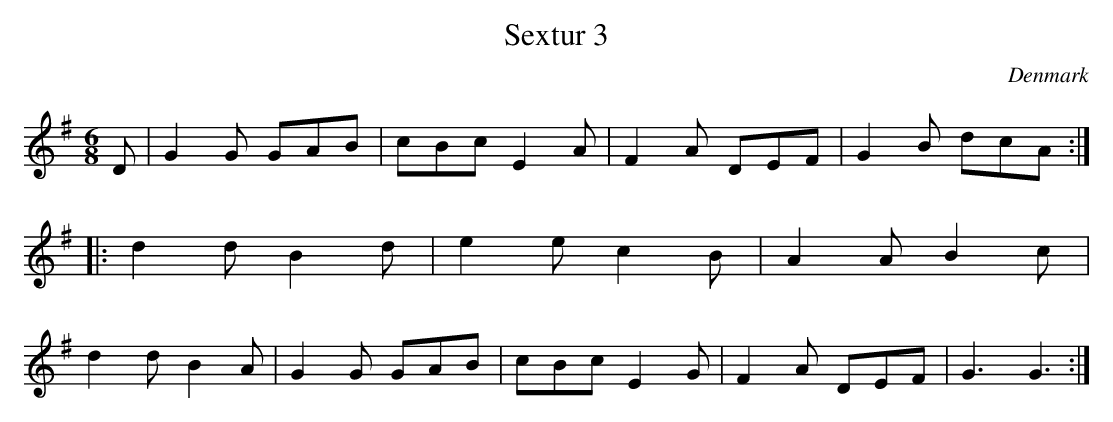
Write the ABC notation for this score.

X:1
T:Sextur 3
O:Denmark
M:6/8
K:G
D | G2G GAB | cBc E2A | F2A DEF | G2B dcA :: \
    d2d B2d | e2e c2B | A2A B2c | d2d B2A |\
    G2G GAB | cBc E2G | F2A DEF | G3 G3 :|
